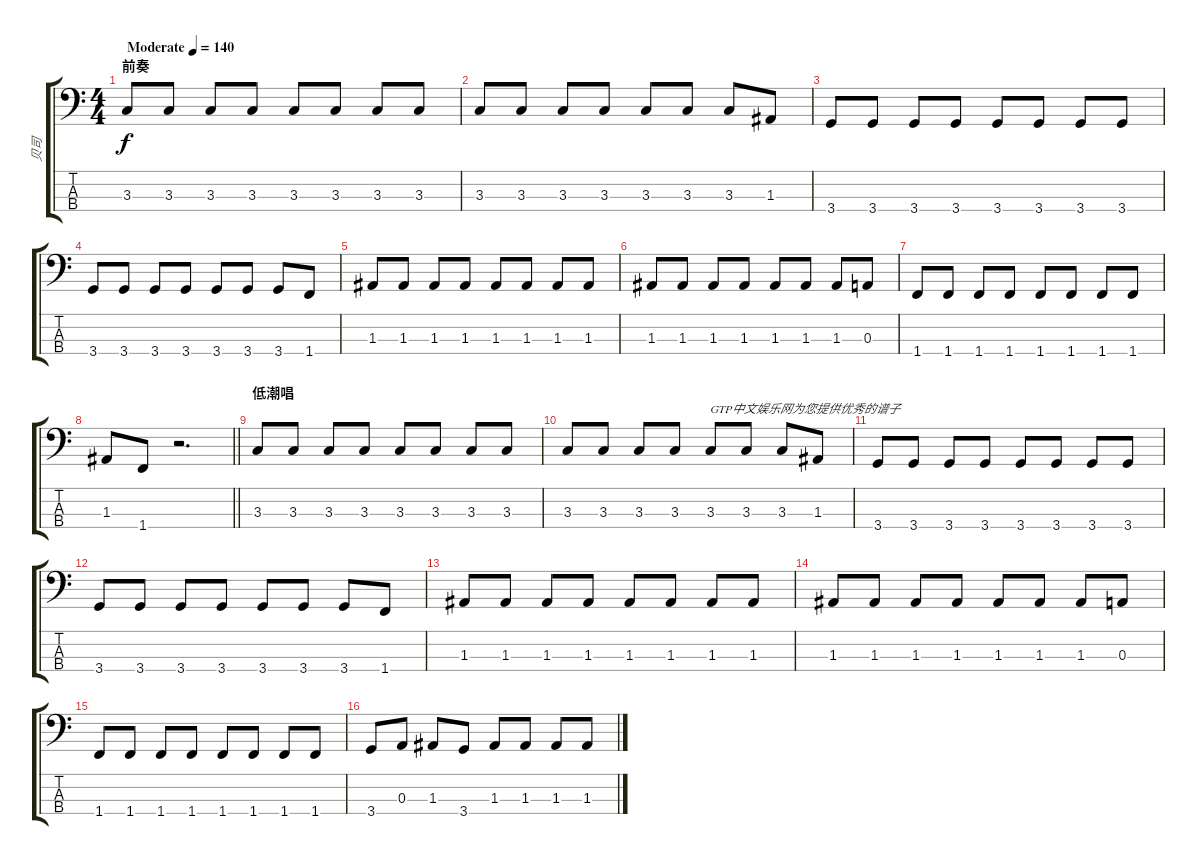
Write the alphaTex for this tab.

\track ("贝司" "贝司") {instrument electricbassfinger}
\staff {score tabs}
\tuning (G2 D2 A1 E1) {hide}
\ts (4 4)
\section ("" "前奏")
\tempo (140 "Moderate")
\clef f4
\ks c
3.3.8{dy f instrument electricbassfinger} 3.3.8 3.3.8 3.3.8 3.3.8 3.3.8 3.3.8 3.3.8 |
3.3.8 3.3.8 3.3.8 3.3.8 3.3.8 3.3.8 3.3.8 1.3.8 |
3.4.8 3.4.8 3.4.8 3.4.8 3.4.8 3.4.8 3.4.8 3.4.8 |
3.4.8 3.4.8 3.4.8 3.4.8 3.4.8 3.4.8 3.4.8 1.4.8 |
1.3.8 1.3.8 1.3.8 1.3.8 1.3.8 1.3.8 1.3.8 1.3.8 |
1.3.8 1.3.8 1.3.8 1.3.8 1.3.8 1.3.8 1.3.8 0.3.8 |
1.4.8 1.4.8 1.4.8 1.4.8 1.4.8 1.4.8 1.4.8 1.4.8 |
\barLineRight lightlight
1.3.8 1.4.8 r.2{d} |
\section ("" "低潮唱")
3.3.8 3.3.8 3.3.8 3.3.8 3.3.8 3.3.8 3.3.8 3.3.8 |
3.3.8 3.3.8 3.3.8 3.3.8 3.3.8{txt "GTP中文娱乐网为您提供优秀的谱子"} 3.3.8 3.3.8 1.3.8 |
3.4.8 3.4.8 3.4.8 3.4.8 3.4.8 3.4.8 3.4.8 3.4.8 |
3.4.8 3.4.8 3.4.8 3.4.8 3.4.8 3.4.8 3.4.8 1.4.8 |
1.3.8 1.3.8 1.3.8 1.3.8 1.3.8 1.3.8 1.3.8 1.3.8 |
1.3.8 1.3.8 1.3.8 1.3.8 1.3.8 1.3.8 1.3.8 0.3.8 |
1.4.8 1.4.8 1.4.8 1.4.8 1.4.8 1.4.8 1.4.8 1.4.8 |
3.4.8 0.3.8 1.3.8 3.4.8 1.3.8 1.3.8 1.3.8 1.3.8
